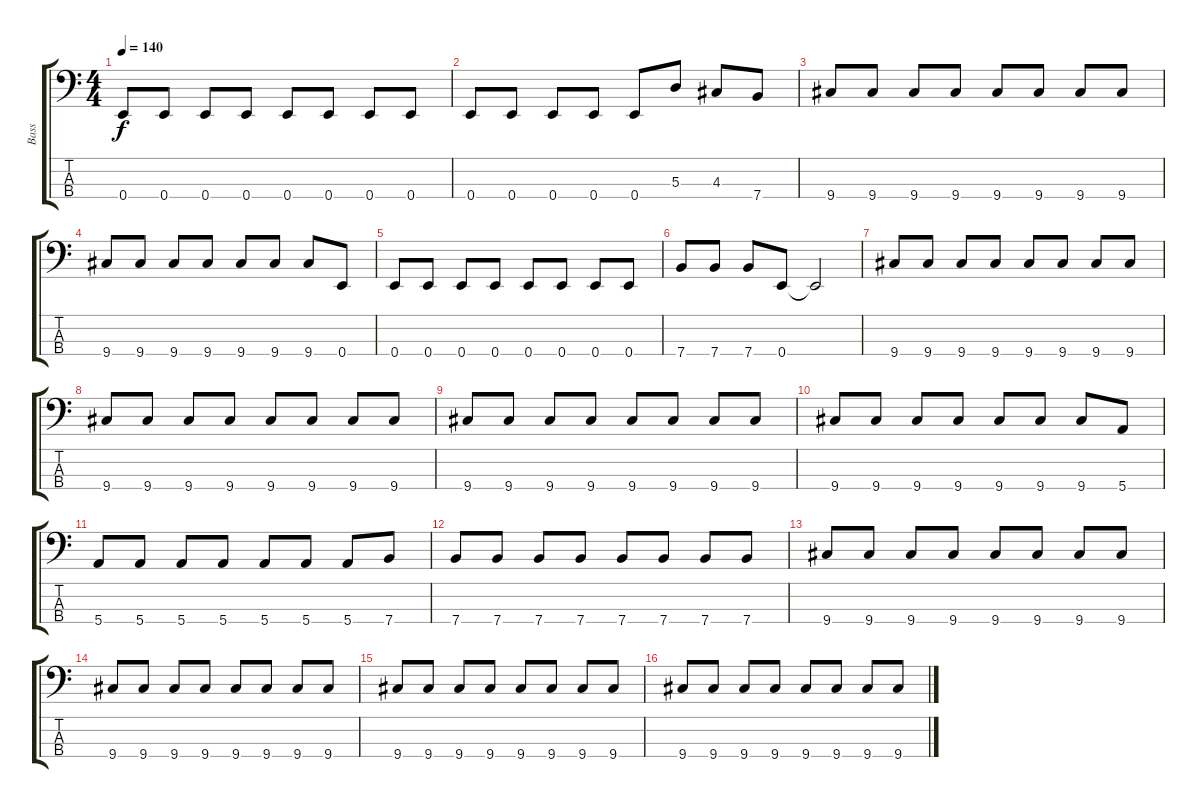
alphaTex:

\track ("Bass" "Bass") {instrument acousticbass}
\staff {score tabs}
\tuning (G2 D2 A1 E1) {hide}
\ts (4 4)
\tempo 140
\clef f4
\ks c
0.4.8{dy f} 0.4.8 0.4.8 0.4.8 0.4.8 0.4.8 0.4.8 0.4.8 |
0.4.8 0.4.8 0.4.8 0.4.8 0.4.8 5.3.8 4.3.8 7.4.8 |
9.4.8 9.4.8 9.4.8 9.4.8 9.4.8 9.4.8 9.4.8 9.4.8 |
9.4.8 9.4.8 9.4.8 9.4.8 9.4.8 9.4.8 9.4.8 0.4.8 |
0.4.8 0.4.8 0.4.8 0.4.8 0.4.8 0.4.8 0.4.8 0.4.8 |
7.4.8 7.4.8 7.4.8 0.4.8 0.4{t}.2 |
9.4.8 9.4.8 9.4.8 9.4.8 9.4.8 9.4.8 9.4.8 9.4.8 |
9.4.8 9.4.8 9.4.8 9.4.8 9.4.8 9.4.8 9.4.8 9.4.8 |
9.4.8 9.4.8 9.4.8 9.4.8 9.4.8 9.4.8 9.4.8 9.4.8 |
9.4.8 9.4.8 9.4.8 9.4.8 9.4.8 9.4.8 9.4.8 5.4.8 |
5.4.8 5.4.8 5.4.8 5.4.8 5.4.8 5.4.8 5.4.8 7.4.8 |
7.4.8 7.4.8 7.4.8 7.4.8 7.4.8 7.4.8 7.4.8 7.4.8 |
9.4.8 9.4.8 9.4.8 9.4.8 9.4.8 9.4.8 9.4.8 9.4.8 |
9.4.8 9.4.8 9.4.8 9.4.8 9.4.8 9.4.8 9.4.8 9.4.8 |
9.4.8 9.4.8 9.4.8 9.4.8 9.4.8 9.4.8 9.4.8 9.4.8 |
9.4.8 9.4.8 9.4.8 9.4.8 9.4.8 9.4.8 9.4.8 9.4.8
